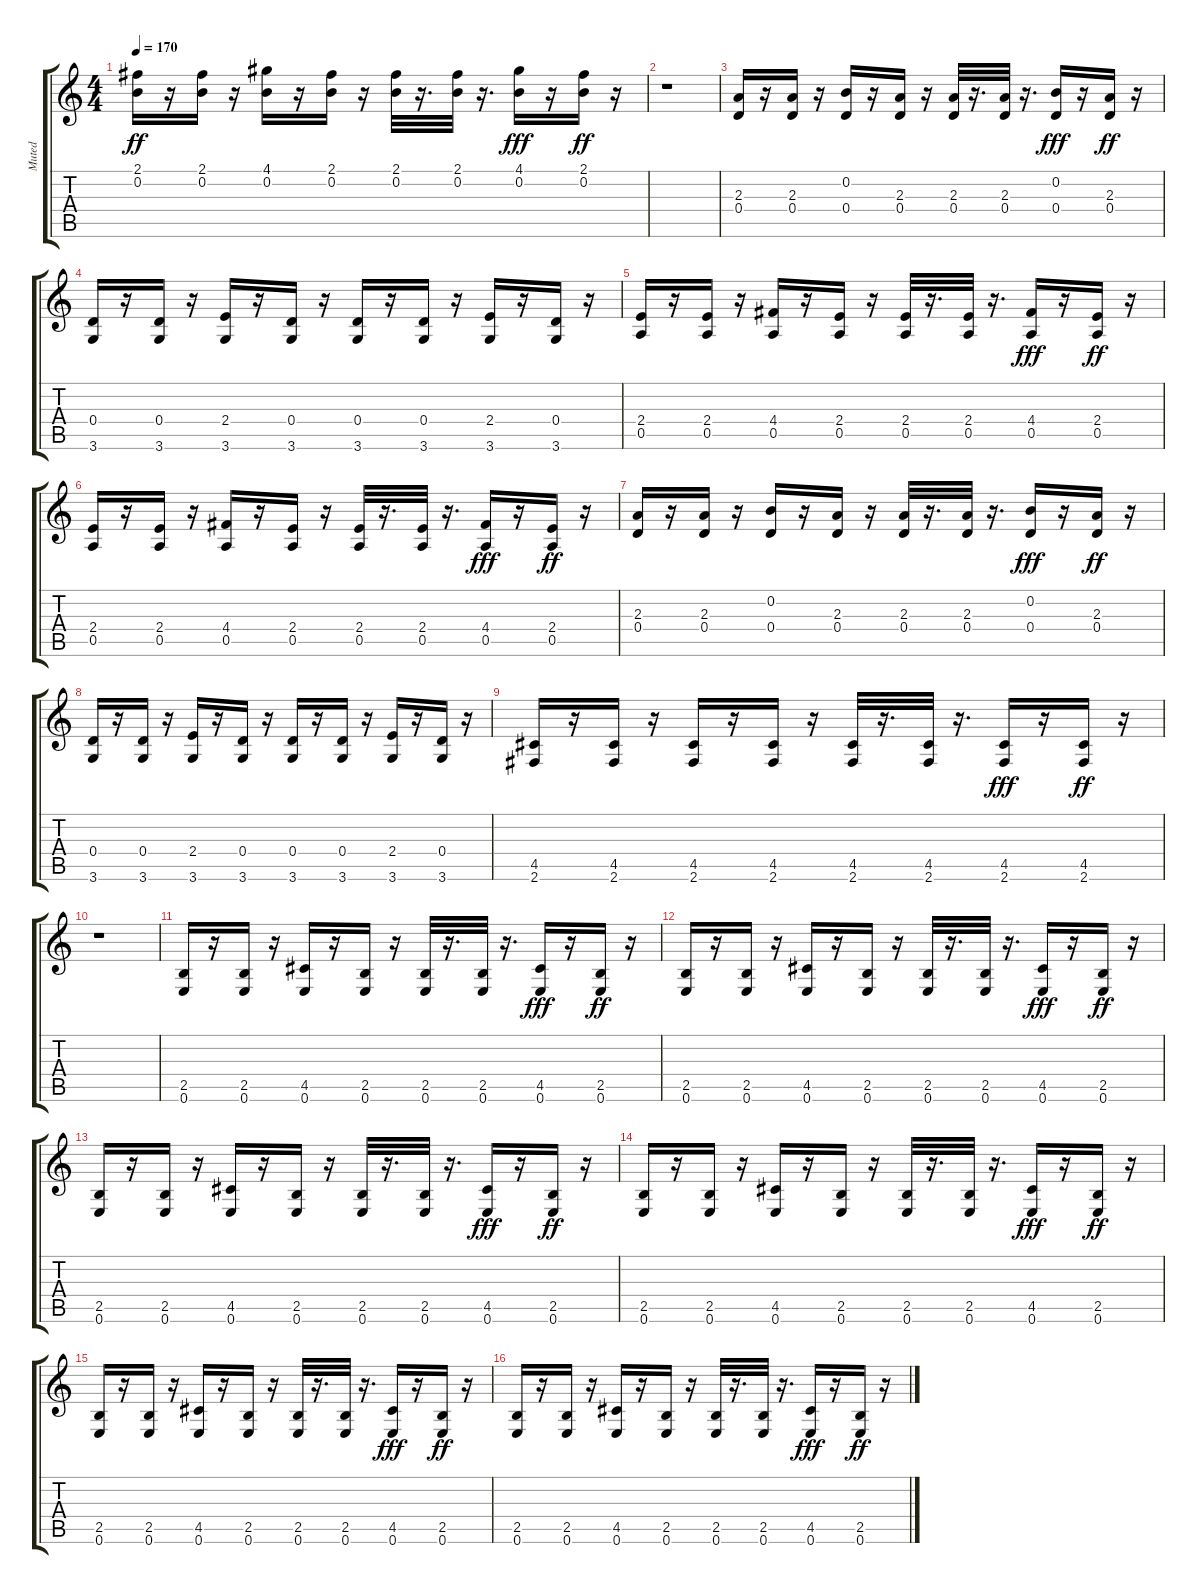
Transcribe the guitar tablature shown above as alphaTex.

\track ("Muted" "Muted") {instrument acousticguitarsteel}
\staff {score tabs}
\tuning (E4 B3 G3 D3 A2 E2) {hide}
\ts (4 4)
\tempo 170
\clef g2
\ks c
(2.1 0.2).16{dy ff} r.16 (2.1 0.2).16 r.16 (4.1 0.2).16 r.16 (2.1 0.2).16 r.16 (2.1 0.2).32 r.16{d} (2.1 0.2).32 r.16{d} (4.1 0.2).16{dy fff} r.16 (2.1 0.2).16{dy ff} r.16 |
r.1 |
(2.3 0.4).16 r.16 (2.3 0.4).16 r.16 (0.2 0.4).16 r.16 (2.3 0.4).16 r.16 (2.3 0.4).32 r.16{d} (2.3 0.4).32 r.16{d} (0.2 0.4).16{dy fff} r.16 (2.3 0.4).16{dy ff} r.16 |
(0.4 3.6).16 r.16 (0.4 3.6).16 r.16 (2.4 3.6).16 r.16 (0.4 3.6).16 r.16 (0.4 3.6).16 r.16 (0.4 3.6).16 r.16 (2.4 3.6).16 r.16 (0.4 3.6).16 r.16 |
(2.4 0.5).16 r.16 (2.4 0.5).16 r.16 (4.4 0.5).16 r.16 (2.4 0.5).16 r.16 (2.4 0.5).32 r.16{d} (2.4 0.5).32 r.16{d} (4.4 0.5).16{dy fff} r.16 (2.4 0.5).16{dy ff} r.16 |
(2.4 0.5).16 r.16 (2.4 0.5).16 r.16 (4.4 0.5).16 r.16 (2.4 0.5).16 r.16 (2.4 0.5).32 r.16{d} (2.4 0.5).32 r.16{d} (4.4 0.5).16{dy fff} r.16 (2.4 0.5).16{dy ff} r.16 |
(2.3 0.4).16 r.16 (2.3 0.4).16 r.16 (0.2 0.4).16 r.16 (2.3 0.4).16 r.16 (2.3 0.4).32 r.16{d} (2.3 0.4).32 r.16{d} (0.2 0.4).16{dy fff} r.16 (2.3 0.4).16{dy ff} r.16 |
(0.4 3.6).16 r.16 (0.4 3.6).16 r.16 (2.4 3.6).16 r.16 (0.4 3.6).16 r.16 (0.4 3.6).16 r.16 (0.4 3.6).16 r.16 (2.4 3.6).16 r.16 (0.4 3.6).16 r.16 |
(4.5 2.6).16 r.16 (4.5 2.6).16 r.16 (4.5 2.6).16 r.16 (4.5 2.6).16 r.16 (4.5 2.6).32 r.16{d} (4.5 2.6).32 r.16{d} (4.5 2.6).16{dy fff} r.16 (4.5 2.6).16{dy ff} r.16 |
r.1 |
(2.5 0.6).16 r.16 (2.5 0.6).16 r.16 (4.5 0.6).16 r.16 (2.5 0.6).16 r.16 (2.5 0.6).32 r.16{d} (2.5 0.6).32 r.16{d} (4.5 0.6).16{dy fff} r.16 (2.5 0.6).16{dy ff} r.16 |
(2.5 0.6).16 r.16 (2.5 0.6).16 r.16 (4.5 0.6).16 r.16 (2.5 0.6).16 r.16 (2.5 0.6).32 r.16{d} (2.5 0.6).32 r.16{d} (4.5 0.6).16{dy fff} r.16 (2.5 0.6).16{dy ff} r.16 |
(2.5 0.6).16 r.16 (2.5 0.6).16 r.16 (4.5 0.6).16 r.16 (2.5 0.6).16 r.16 (2.5 0.6).32 r.16{d} (2.5 0.6).32 r.16{d} (4.5 0.6).16{dy fff} r.16 (2.5 0.6).16{dy ff} r.16 |
(2.5 0.6).16 r.16 (2.5 0.6).16 r.16 (4.5 0.6).16 r.16 (2.5 0.6).16 r.16 (2.5 0.6).32 r.16{d} (2.5 0.6).32 r.16{d} (4.5 0.6).16{dy fff} r.16 (2.5 0.6).16{dy ff} r.16 |
(2.5 0.6).16 r.16 (2.5 0.6).16 r.16 (4.5 0.6).16 r.16 (2.5 0.6).16 r.16 (2.5 0.6).32 r.16{d} (2.5 0.6).32 r.16{d} (4.5 0.6).16{dy fff} r.16 (2.5 0.6).16{dy ff} r.16 |
(2.5 0.6).16 r.16 (2.5 0.6).16 r.16 (4.5 0.6).16 r.16 (2.5 0.6).16 r.16 (2.5 0.6).32 r.16{d} (2.5 0.6).32 r.16{d} (4.5 0.6).16{dy fff} r.16 (2.5 0.6).16{dy ff} r.16
